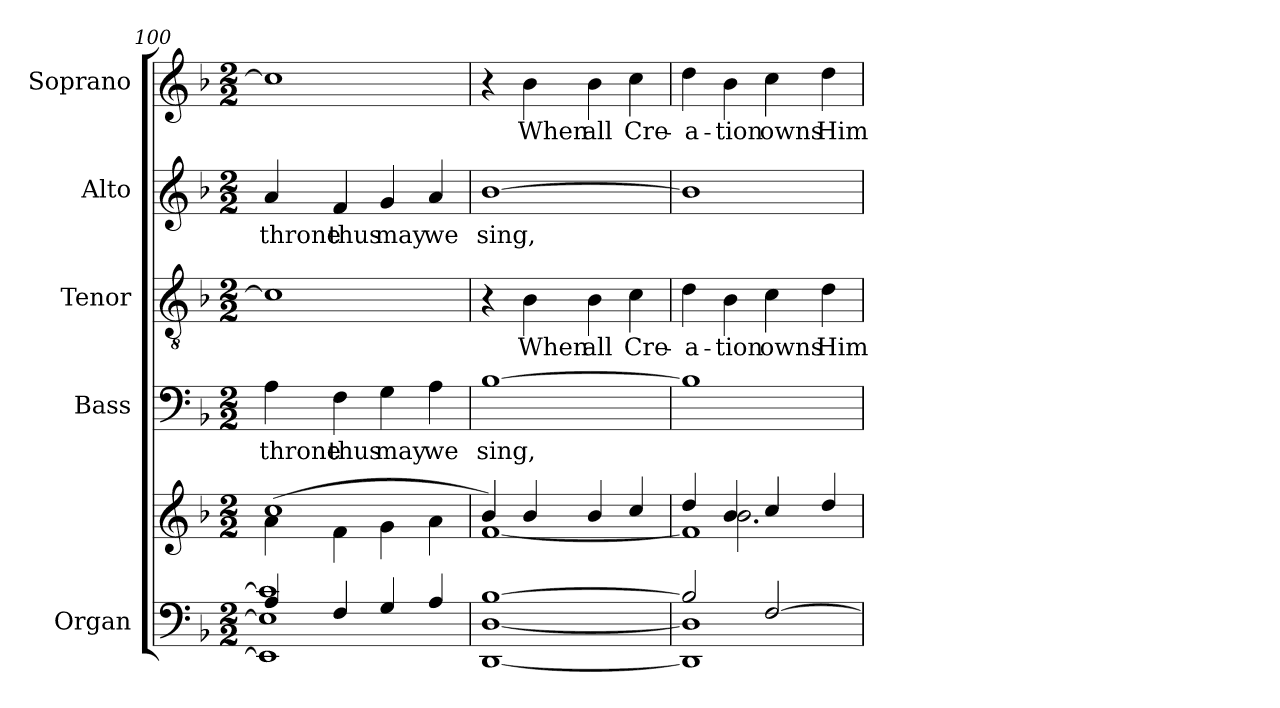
**kern	**kern	**kern	**text	**kern	**text	**kern	**text	**kern	**text
*part5	*part5	*part4	*part4	*part3	*part3	*part2	*part2	*part1	*part1
*staff6	*staff5	*staff4	*staff4	*staff3	*staff3	*staff2	*staff2	*staff1	*staff1
*I"Organ	*	*I"Bass	*	*I"Tenor	*	*I"Alto	*	*I"Soprano	*
*I'Org.	*	*I'B.	*	*I'T.	*	*I'A.	*	*I'S.	*
*clefF4	*clefG2	*clefF4	*	*clefGv2	*	*clefG2	*	*clefG2	*
*	*	*	*	*ITrd7c12	*	*	*	*	*
*k[b-]	*k[b-]	*k[b-]	*	*k[b-]	*	*k[b-]	*	*k[b-]	*
*F:	*F:	*F:	*	*F:	*	*F:	*	*F:	*
*M2/2	*M2/2	*M2/2	*	*M2/2	*	*M2/2	*	*M2/2	*
=100	=100	=100	=100	=100	=100	=100	=100	=100	=100
*^	*^	*	*	*	*	*	*	*	*
!	!	!	!	!	!LO:LY:b:color=#000000	!	!	!	!	!	!
!	!	!	!	!	!	!	!	!	!LO:LY:b:color=#000000	!	!
4Ai/	1EE-i] 1E-i] 1ci]	(1cci	4ai\	4Ai\	throne	1Ci]	.	4ai/	throne	1cci]	.
!	!	!	!	!	!LO:LY:b:color=#000000	!	!	!	!	!	!
!	!	!	!	!	!	!	!	!	!LO:LY:b:color=#000000	!	!
4Fi/	.	.	4fi\	4Fi\	thus	.	.	4fi/	thus	.	.
!	!	!	!	!	!LO:LY:b:color=#000000	!	!	!	!	!	!
!	!	!	!	!	!	!	!	!	!LO:LY:b:color=#000000	!	!
4Gi/	.	.	4gi\	4Gi\	may	.	.	4gi/	may	.	.
!	!	!	!	!	!LO:LY:b:color=#000000	!	!	!	!	!	!
!	!	!	!	!	!	!	!	!	!LO:LY:b:color=#000000	!	!
4Ai/	.	.	4ai\	4Ai\	we	.	.	4ai/	we	.	.
*v	*v	*	*	*	*	*	*	*	*	*	*
=101	=101	=101	=101	=101	=101	=101	=101	=101	=101	=101
!	!	!	!	!LO:LY:b:color=#000000	!	!	!	!	!	!
!	!	!	!	!	!	!	!	!LO:LY:b:color=#000000	!	!
[<1DDi [<1Di [>1B-i	4b-i/)	[<1fi	[>1B-i	sing,	4r	.	[>1b-i	sing,	4r	.
!	!	!	!	!	!	!LO:LY:b:color=#000000	!	!	!	!
!	!	!	!	!	!	!	!	!	!	!LO:LY:b:color=#000000
.	4b-i/	.	.	.	4BB-i\	When	.	.	4b-i\	When
!	!	!	!	!	!	!LO:LY:b:color=#000000	!	!	!	!
!	!	!	!	!	!	!	!	!	!	!LO:LY:b:color=#000000
.	4b-i/	.	.	.	4BB-i\	all	.	.	4b-i\	all
!	!	!	!	!	!	!LO:LY:b:color=#000000	!	!	!	!
!	!	!	!	!	!	!	!	!	!	!LO:LY:b:color=#000000
.	4cci/	.	.	.	4Ci\	Cre-	.	.	4cci\	Cre-
=102	=102	=102	=102	=102	=102	=102	=102	=102	=102	=102
*^	*	*^	*	*	*	*	*	*	*	*
*	*^	*	*	*	*	*	*	*	*	*	*	*
!	!	!	!	!	!	!	!	!	!LO:LY:b:color=#000000	!	!	!	!
!	!	!	!	!	!	!	!	!	!	!	!	!	!LO:LY:b:color=#000000
2B-i/]	1Di]	1DDi]	4ddi/	4ryy	1fi]	1B-i]	.	4Di\	-a-	1b-i]	.	4ddi\	-a-
!	!	!	!	!	!	!	!	!	!LO:LY:b:color=#000000	!	!	!	!
!	!	!	!	!	!	!	!	!	!	!	!	!	!LO:LY:b:color=#000000
.	.	.	4b-i/	2.b-i\	.	.	.	4BB-i\	-tion	.	.	4b-i\	-tion
!	!	!	!	!	!	!	!	!	!LO:LY:b:color=#000000	!	!	!	!
!	!	!	!	!	!	!	!	!	!	!	!	!	!LO:LY:b:color=#000000
[>2Fi/	.	.	4cci/	.	.	.	.	4Ci\	owns	.	.	4cci\	owns
!	!	!	!	!	!	!	!	!	!LO:LY:b:color=#000000	!	!	!	!
!	!	!	!	!	!	!	!	!	!	!	!	!	!LO:LY:b:color=#000000
.	.	.	4ddi/	.	.	.	.	4Di\	Him	.	.	4ddi\	Him
*v	*v	*v	*	*	*	*	*	*	*	*	*	*	*
*	*v	*v	*v	*	*	*	*	*	*	*	*
=	=	=	=	=	=	=	=	=	=
*-	*-	*-	*-	*-	*-	*-	*-	*-	*-
